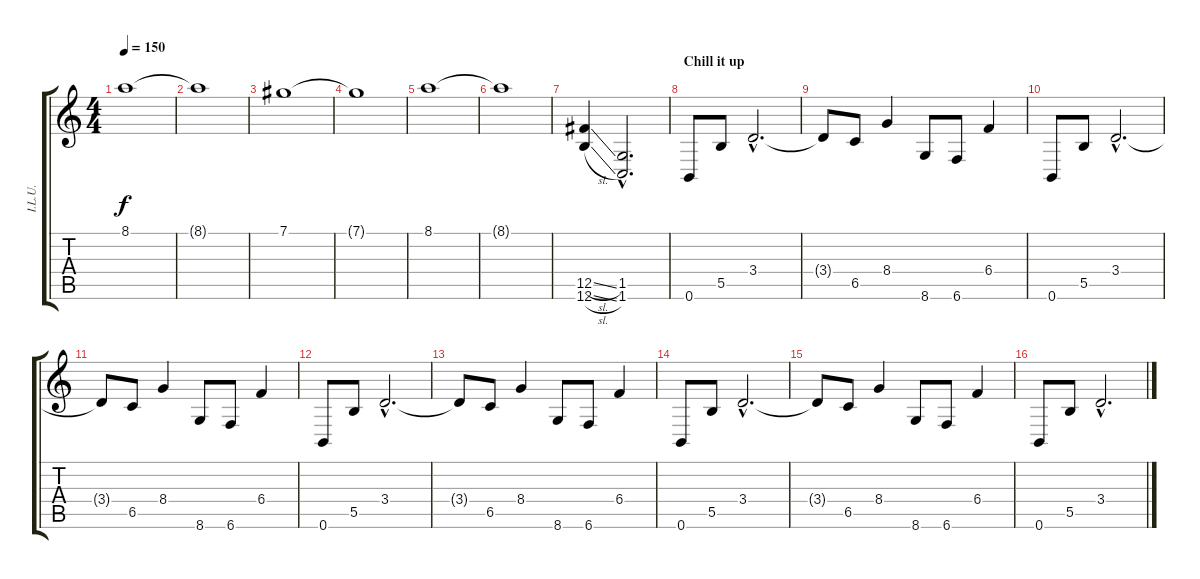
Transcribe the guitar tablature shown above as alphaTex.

\track ("I.L.U." "I.L.U.") {instrument distortionguitar}
\staff {score tabs}
\tuning (Db4 Ab3 E3 B2 Gb2 B1) {hide}
\ts (4 4)
\tempo 150
\clef g2
\ks c
8.1.1{dy f} |
8.1{t}.1 |
7.1.1 |
7.1{t}.1 |
8.1.1 |
8.1{t}.1 |
(12.5{sl} 12.6{sl}).4 (1.5{hac} 1.6{hac}).2{d} |
\section ("" "Chill it up")
0.6.8 5.5.8 3.4{hac}.2{d} |
3.4{t}.8 6.5.8 8.4.4 8.6.8 6.6.8 6.4.4 |
0.6.8 5.5.8 3.4{hac}.2{d} |
3.4{t}.8 6.5.8 8.4.4 8.6.8 6.6.8 6.4.4 |
0.6.8 5.5.8 3.4{hac}.2{d} |
3.4{t}.8 6.5.8 8.4.4 8.6.8 6.6.8 6.4.4 |
0.6.8 5.5.8 3.4{hac}.2{d} |
3.4{t}.8 6.5.8 8.4.4 8.6.8 6.6.8 6.4.4 |
0.6.8 5.5.8 3.4{hac}.2{d}
